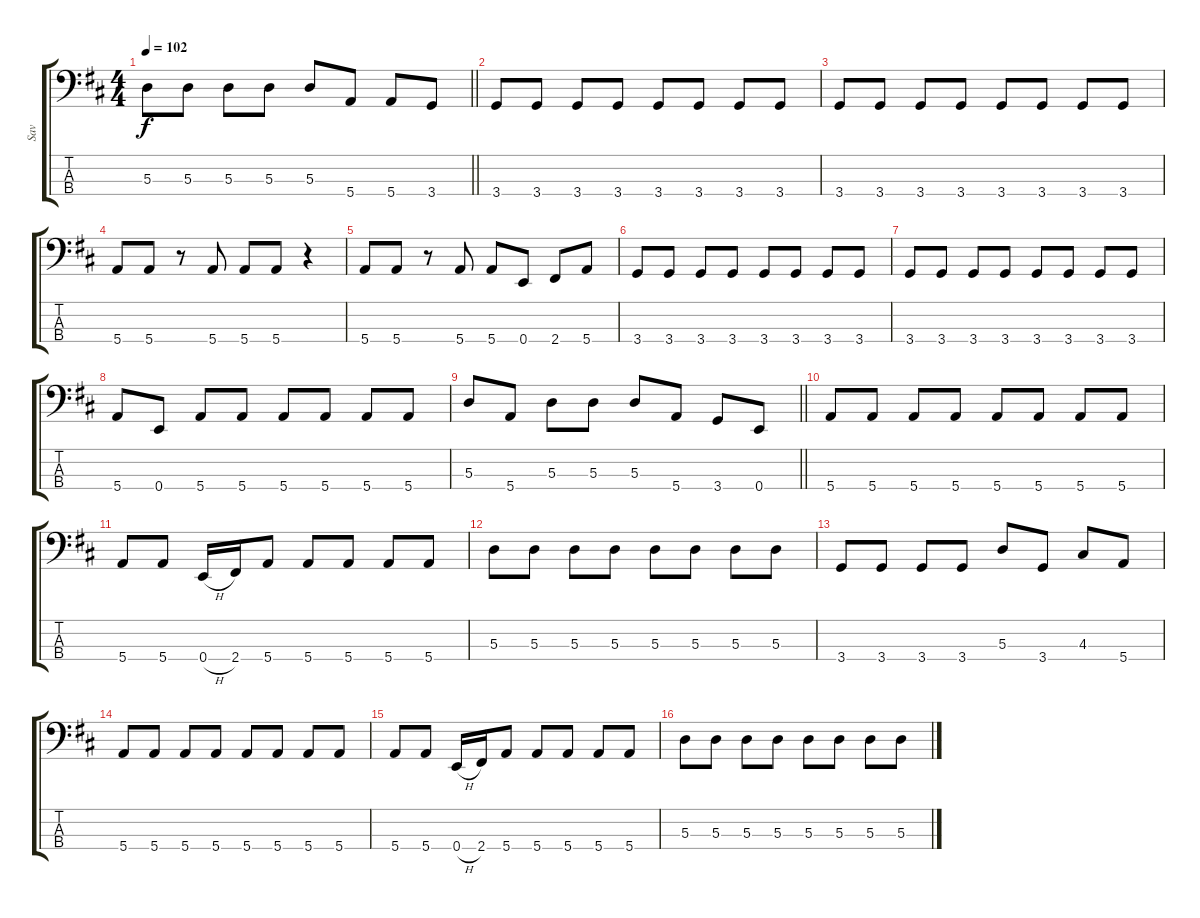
\track ("Sav" "Sav") {instrument electricbassfinger}
\staff {score tabs}
\tuning (G2 D2 A1 E1) {hide}
\ts (4 4)
\tempo 102
\clef f4
\barLineRight lightlight
\ks d
5.3.8{dy f} 5.3.8 5.3.8 5.3.8 5.3.8 5.4.8 5.4.8 3.4.8 |
3.4.8 3.4.8 3.4.8 3.4.8 3.4.8 3.4.8 3.4.8 3.4.8 |
3.4.8 3.4.8 3.4.8 3.4.8 3.4.8 3.4.8 3.4.8 3.4.8 |
5.4.8 5.4.8 r.8 5.4.8 5.4.8 5.4.8 r.4 |
5.4.8 5.4.8 r.8 5.4.8 5.4.8 0.4.8 2.4.8 5.4.8 |
3.4.8 3.4.8 3.4.8 3.4.8 3.4.8 3.4.8 3.4.8 3.4.8 |
3.4.8 3.4.8 3.4.8 3.4.8 3.4.8 3.4.8 3.4.8 3.4.8 |
5.4.8 0.4.8 5.4.8 5.4.8 5.4.8 5.4.8 5.4.8 5.4.8 |
\barLineRight lightlight
5.3.8 5.4.8 5.3.8 5.3.8 5.3.8 5.4.8 3.4.8 0.4.8 |
5.4.8 5.4.8 5.4.8 5.4.8 5.4.8 5.4.8 5.4.8 5.4.8 |
5.4.8 5.4.8 0.4{h}.16 2.4.16 5.4.8 5.4.8 5.4.8 5.4.8 5.4.8 |
5.3.8 5.3.8 5.3.8 5.3.8 5.3.8 5.3.8 5.3.8 5.3.8 |
3.4.8 3.4.8 3.4.8 3.4.8 5.3.8 3.4.8 4.3.8 5.4.8 |
5.4.8 5.4.8 5.4.8 5.4.8 5.4.8 5.4.8 5.4.8 5.4.8 |
5.4.8 5.4.8 0.4{h}.16 2.4.16 5.4.8 5.4.8 5.4.8 5.4.8 5.4.8 |
5.3.8 5.3.8 5.3.8 5.3.8 5.3.8 5.3.8 5.3.8 5.3.8
